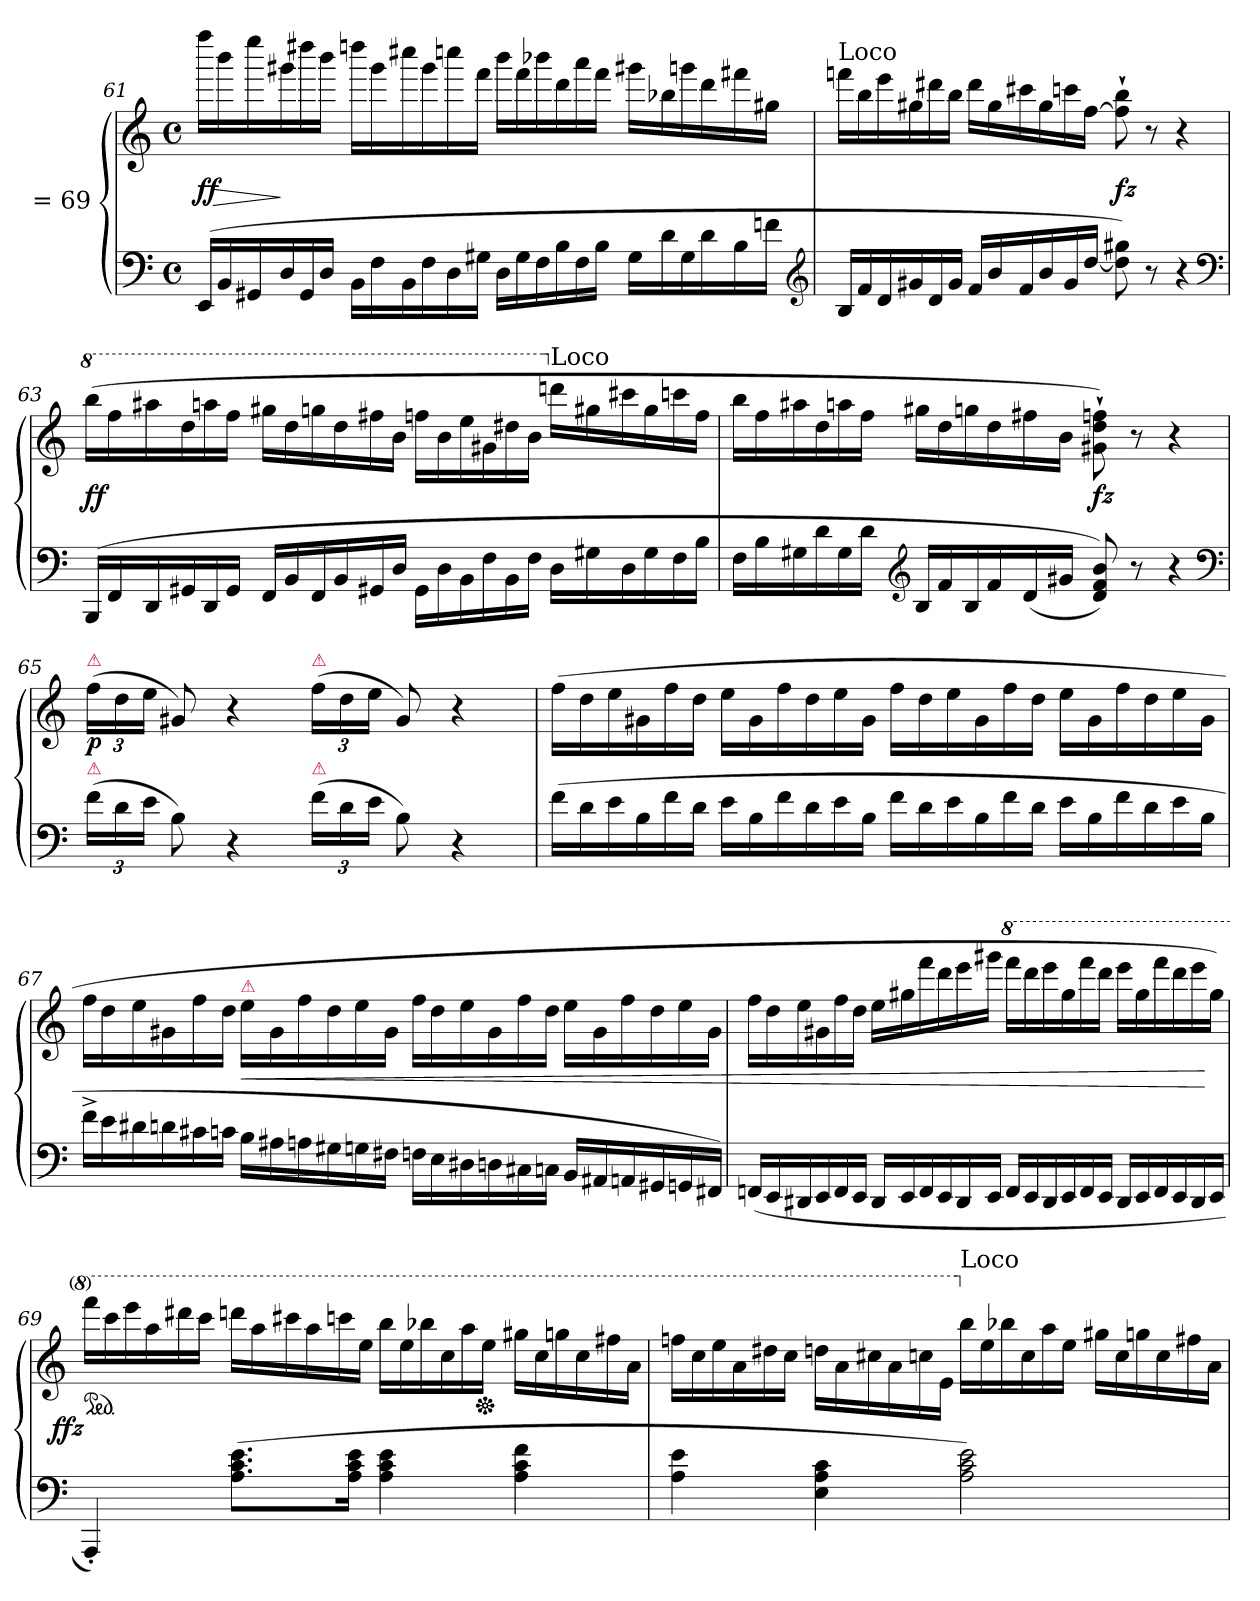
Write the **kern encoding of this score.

**kern	**kern	**dynam
*part1	*part1	*part1
*staff2	*staff1	*staff1/2
*I"[half] = 69	*	*
*clefF4	*clefG2	*
*k[]	*k[]	*
*a:	*a:	*
*M4/4	*M4/4	*
*met(c)	*met(c)	*
*Xtuplet	*Xtuplet	*
=61	=61	=61
(>24EELL	24ffffLL	ff
24BB	24bbb	>
24GG#X	24eeee	.
24D	24ggg#X	]
24GG#	24dddd#X	.
24DJJ	24bbbJJ	.
24BBLL	24ddddnLL	.
24F	24ggg#	.
24BB	24cccc#X	.
24F	24ggg#	.
24D	24ccccn	.
24G#XJJ	24fffJJ	.
24DLL	24bbbLL	.
24G#	24fff	.
24F	24bbb-X	.
24B	24ddd	.
24F	24aaa	.
24BJJ	24fffJJ	.
24G#LL	24ggg#XLL	.
24d	24bb-X	.
24G#	24gggn	.
24d	24ddd	.
24B	24fff#X	.
24fnJJ	24gg#XJJ	.
*clefG2	*	*
=62	=62	=62
!	!LO:TX:a:t=Loco	!
24BLL	24fffnLL	.
24f	24bb	.
24d	24eee	.
24g#X	24gg#X	.
24d	24ddd#X	.
24g#JJ	24bbJJ	.
24fLL	24ddd#LL	.
24b	24gg#	.
24f	24ccc#X	.
24b	24gg#	.
24g#	24cccn	.
[24ddJJ	[24ffJJ	.
8dd] 8gg#X)	8ff]`> 8bb`>	fz
8r	8r	.
4r	4r	.
*clefF4	*	*
=63	=63	=63
*	*8va	*
(>24BBBLL	(>24bbbLL	ff
24FF	24fff	.
24DD	24aaa#X	.
24GG#X	24ddd	.
24DD	24aaan	.
24GG#JJ	24fffJJ	.
24FFLL	24ggg#XLL	.
24BB	24ddd	.
24FF	24gggn	.
24BB	24ddd	.
24GG#X	24fff#X	.
24DJJ	24bbJJ	.
24GG#\LL	24fffnLL	.
24D\	24bb	.
24BB\	24eee	.
24F\	24gg#X	.
24BB\	24ddd#X	.
24F\JJ	24bbJJ	.
*	*X8va	*
!	!LO:TX:a:t=Loco	!
24DLL	24dddnLL	.
24G#X	24gg#	.
24D	24ccc#X	.
24G#	24gg#	.
24F	24cccn	.
24BJJ	24ffJJ	.
=64	=64	=64
24FLL	24bbLL	.
24B	24ff	.
24G#X	24aa#X	.
24d	24dd	.
24G#	24aan	.
24dJJ	24ffJJ	.
*clefG2	*	*
24BLL	24gg#XLL	.
24f	24dd	.
24B	24ggn	.
24f	24dd	.
(<24d	24ff#X	.
24g#XJJ	24bJJ	.
8d 8f 8b))	8g#X`> 8dd`> 8ffn`>)	fz
8r	8r	.
4r	4r	.
*clefF4	*	*
=65	=65	=65
*tuplet	*tuplet	*
!	!LO:TX:a:color=crimson:t=⚠	!
!LO:TX:a:color=crimson:t=⚠	!	!
(>24fLL	(>24ffLL	p
24d	24dd	.
24eJJ	24eeJJ	.
8B)	8g#X)	.
4r	4r	.
!	!LO:TX:a:color=crimson:t=⚠	!
!LO:TX:a:color=crimson:t=⚠	!	!
(>24fLL	(>24ffLL	.
24d	24dd	.
24eJJ	24eeJJ	.
8B)	8g#)	.
4r	4r	.
=66	=66	=66
*Xtuplet	*Xtuplet	*
(>24fLL	(>24ffLL	.
24d	24dd	.
24e	24ee	.
24B	24g#X	.
24f	24ff	.
24dJJ	24ddJJ	.
24eLL	24eeLL	.
24B	24g#	.
24f	24ff	.
24d	24dd	.
24e	24ee	.
24BJJ	24g#JJ	.
24fLL	24ffLL	.
24d	24dd	.
24e	24ee	.
24B	24g#	.
24f	24ff	.
24dJJ	24ddJJ	.
24eLL	24eeLL	.
24B	24g#	.
24f	24ff	.
24d	24dd	.
24e	24ee	.
24BJJ	24g#JJ	.
=67	=67	=67
24f^<LL	24ffLL	.
24e	24dd	.
24d#X	24ee	.
24dn	24g#X	.
24c#X	24ff	.
24cnJJ	24ddJJ	.
!	!LO:TX:a:color=crimson:t=⚠	!
24BLL	24eeLL	<
24A#X	24g#	.
24An	24ff	.
24G#X	24dd	.
24Gn	24ee	.
24F#XJJ	24g#JJ	.
24FnLL	24ffLL	.
24E	24dd	.
24D#X	24ee	.
24Dn	24g#	.
24C#X	24ff	.
24CnJJ	24ddJJ	.
24BBLL	24eeLL	.
24AA#X	24g#	.
24AAn	24ff	.
24GG#X	24dd	.
24GGn	24ee	.
24FF#XJJ)	24g#JJ	.
=68	=68	=68
(<24FFnLL	24ffLL	.
24EE	24dd	.
24DD#X	24ee	.
24EE	24g#X	.
24FF	24ff	.
24EEJJ	24ddJJ	.
24DD#LL	24eeLL	.
24EE	24gg#X	.
24FF	24fff	.
24EE	24ddd	.
24DD#	24eee	.
24EEJJ	24ggg#XJJ	.
*	*8va	*
24FFLL	24ffffLL	.
24EE	24dddd	.
24DD#	24eeee	.
24EE	24ggg#	.
24FF	24ffff	.
24EEJJ	24ddddJJ	.
24DD#LL	24eeeeLL	.
24EE	24ggg#	.
24FF	24ffff	.
24EE	24dddd	.
24DD#	24eeee	.
24EEJJ	24ggg#JJ)	[
=69	=69	=69
!	!LO:TX:a:color=crimson:t=⚠	!
!	!	!LO:DY:rj
*	*ped	*
4AAA'<)	24ffffLL	f fz
.	24cccc	.
.	24eeee	.
.	24aaa	.
.	24dddd#X	.
.	24ccccJJ	.
(>8.A 8.c 8.eL	24ddddnLL	.
.	24aaa	.
.	24cccc#X	.
.	24aaa	.
.	24ccccn	.
16A 16c 16eJk	.	.
.	24eeeJJ	.
4A 4c 4e	24bbbLL	.
.	24eee	.
.	24bbb-X	.
.	24ccc	.
.	24aaa	.
*	*Xped	*
.	24eeeJJ	.
4A 4c 4f	24ggg#XLL	.
.	24ccc	.
.	24gggn	.
.	24ccc	.
.	24fff#X	.
.	24aaJJ	.
=70	=70	=70
4A 4e	24fffnLL	.
.	24ccc	.
.	24eee	.
.	24aa	.
.	24ddd#X	.
.	24cccJJ	.
4E 4A 4c	24dddn\LL	.
.	24aa\	.
.	24ccc#X\	.
.	24aa\	.
.	24cccn\	.
.	24ee\JJ	.
*	*X8va	*
!	!LO:TX:a:t=Loco	!
2A 2c 2e)	24bbLL	.
.	24ee	.
.	24bb-X	.
.	24cc	.
.	24aa	.
.	24eeJJ	.
.	24gg#XLL	.
.	24cc	.
.	24ggn	.
.	24cc	.
.	24ff#X	.
.	24aJJ	.
=	=	=
*-	*-	*-
